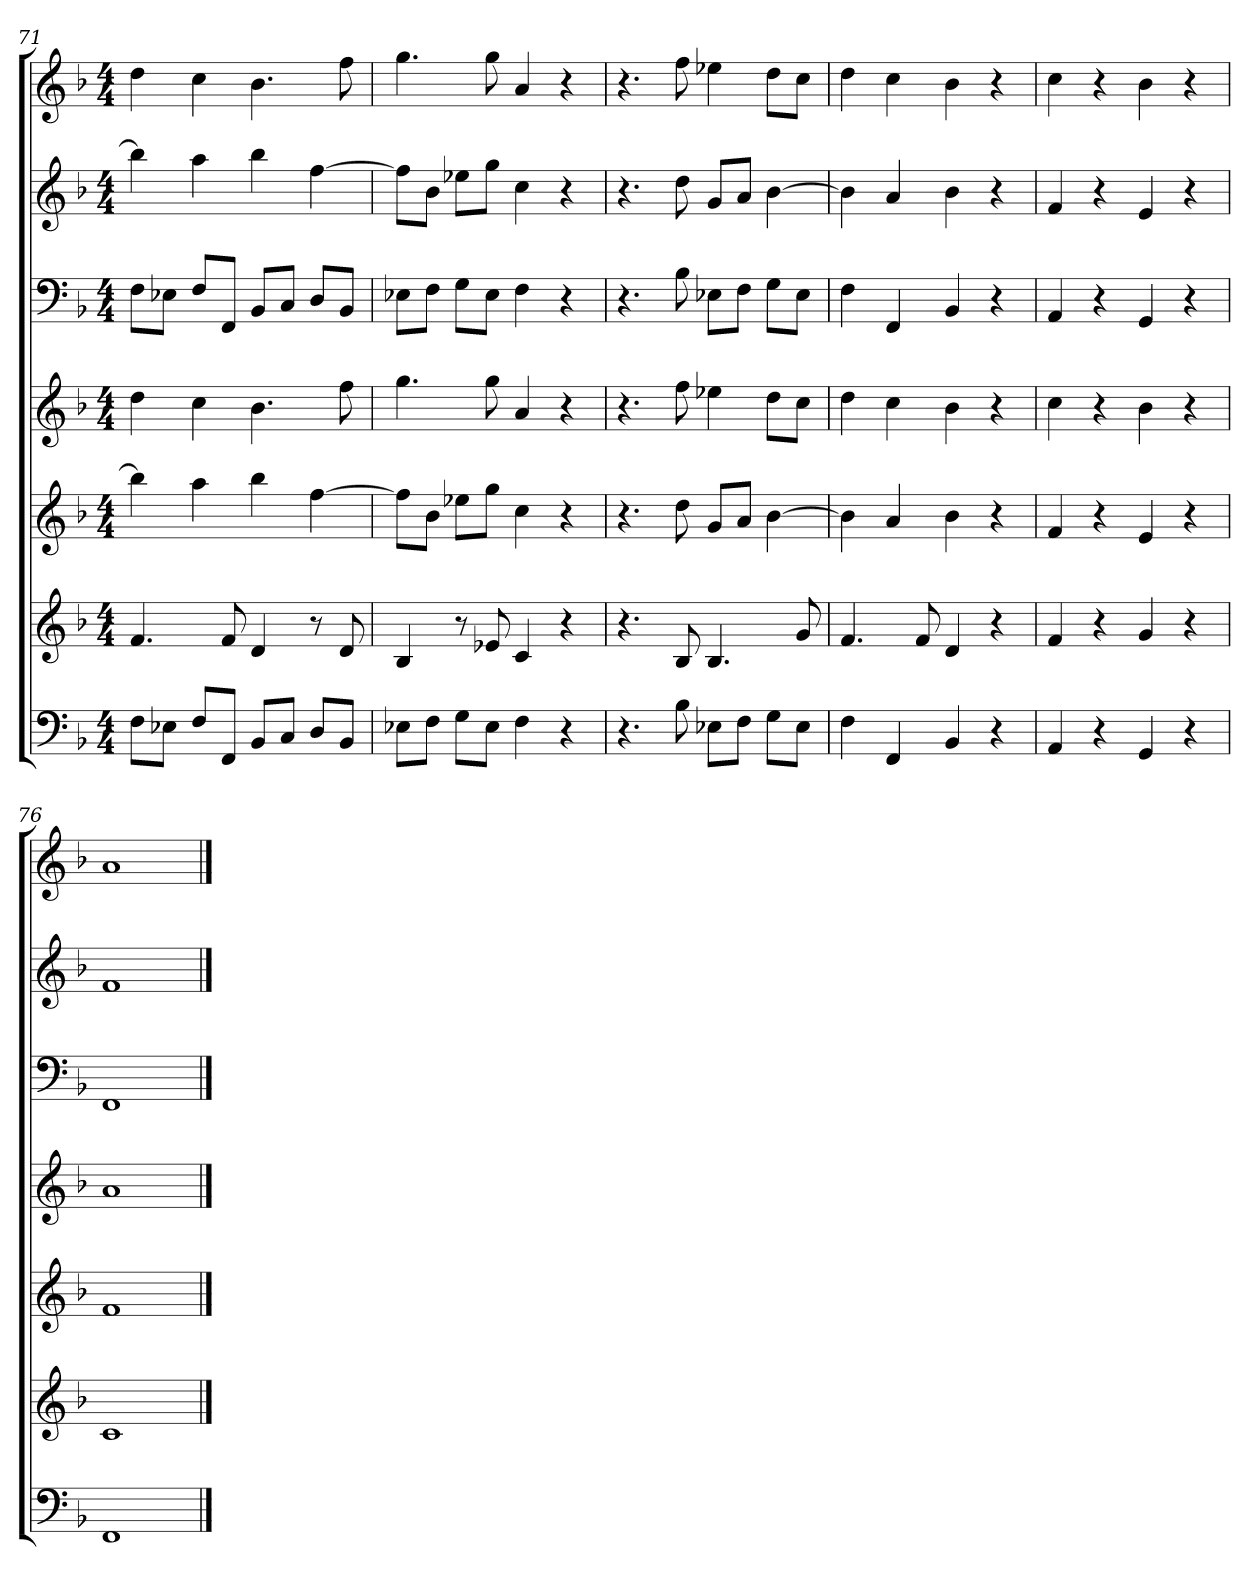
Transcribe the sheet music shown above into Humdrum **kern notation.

**kern	**kern	**kern	**kern	**kern	**kern	**kern
*part7	*part6	*part5	*part4	*part3	*part2	*part1
*staff7	*staff6	*staff5	*staff4	*staff3	*staff2	*staff1
*k[b-]	*k[b-]	*k[b-]	*k[b-]	*k[b-]	*k[b-]	*k[b-]
*F:	*F:	*F:	*F:	*F:	*F:	*F:
*M4/4	*M4/4	*M4/4	*M4/4	*M4/4	*M4/4	*M4/4
=71	=71	=71	=71	=71	=71	=71
8FL	4.f	4bb-]	4dd	8FL	4bb-]	4dd
8E-XJ	.	.	.	8E-XJ	.	.
8FL	.	4aa	4cc	8FL	4aa	4cc
8FFJ	8f	.	.	8FFJ	.	.
8BB-L	4d	4bb-	4.b-	8BB-L	4bb-	4.b-
8CJ	.	.	.	8CJ	.	.
8DL	8r	[4ff	.	8DL	[4ff	.
8BB-J	8d	.	8ff	8BB-J	.	8ff
=72	=72	=72	=72	=72	=72	=72
8E-XL	4B-	8ffL]	4.gg	8E-XL	8ffL]	4.gg
8FJ	.	8b-J	.	8FJ	8b-J	.
8GL	8r	8ee-XL	.	8GL	8ee-XL	.
8E-J	8e-X	8ggJ	8gg	8E-J	8ggJ	8gg
4F	4c	4cc	4a	4F	4cc	4a
4r	4r	4r	4r	4r	4r	4r
=73	=73	=73	=73	=73	=73	=73
4.r	4.r	4.r	4.r	4.r	4.r	4.r
8B-	8B-	8dd	8ff	8B-	8dd	8ff
8E-XL	4.B-	8gL	4ee-X	8E-XL	8gL	4ee-X
8FJ	.	8aJ	.	8FJ	8aJ	.
8GL	.	[4b-	8ddL	8GL	[4b-	8ddL
8E-J	8g	.	8ccJ	8E-J	.	8ccJ
=74	=74	=74	=74	=74	=74	=74
4F	4.f	4b-]	4dd	4F	4b-]	4dd
4FF	.	4a	4cc	4FF	4a	4cc
.	8f	.	.	.	.	.
4BB-	4d	4b-	4b-	4BB-	4b-	4b-
4r	4r	4r	4r	4r	4r	4r
=75	=75	=75	=75	=75	=75	=75
4AA	4f	4f	4cc	4AA	4f	4cc
4r	4r	4r	4r	4r	4r	4r
4GG	4g	4e	4b-	4GG	4e	4b-
4r	4r	4r	4r	4r	4r	4r
=76	=76	=76	=76	=76	=76	=76
1FF	1c	1f	1a	1FF	1f	1a
==	==	==	==	==	==	==
*-	*-	*-	*-	*-	*-	*-
